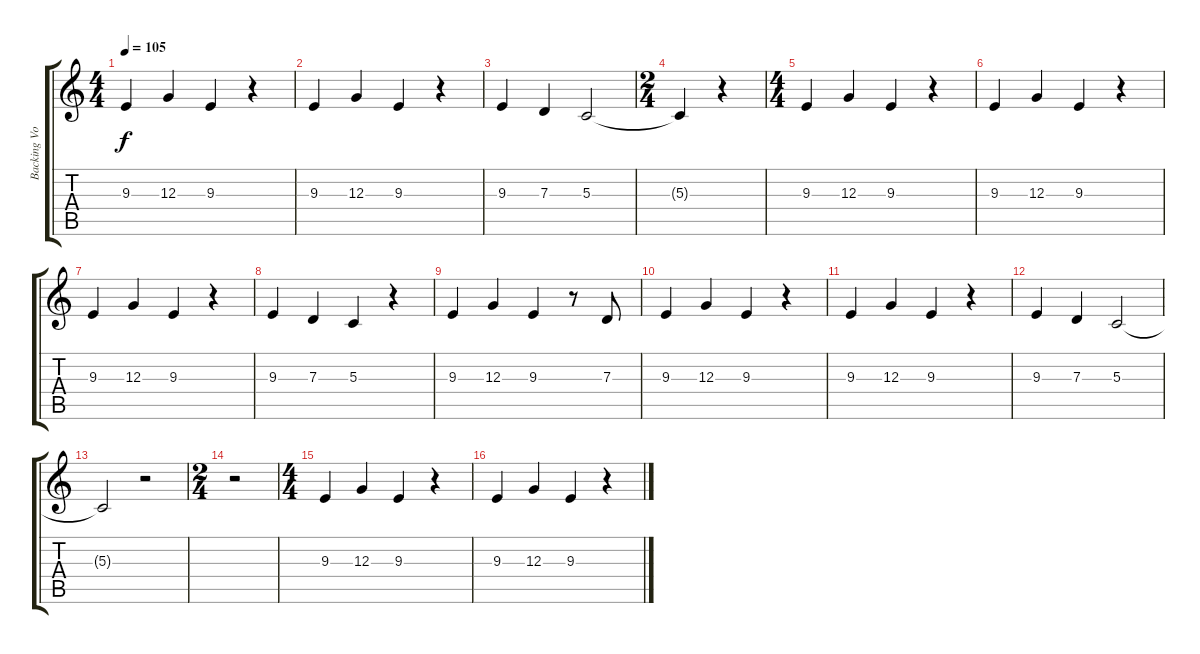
\track ("Backing Vocals" "Backing Vo") {instrument tenorsax}
\staff {score tabs}
\tuning (E4 B3 G3 D3 A2 E2) {hide}
\ts (4 4)
\tempo 105
\clef g2
\ks c
9.3.4{dy f} 12.3.4 9.3.4 r.4 |
9.3.4 12.3.4 9.3.4 r.4 |
9.3.4 7.3.4 5.3.2 |
\ts (2 4)
5.3{t}.4 r.4 |
\ts (4 4)
9.3.4 12.3.4 9.3.4 r.4 |
9.3.4 12.3.4 9.3.4 r.4 |
9.3.4 12.3.4 9.3.4 r.4 |
9.3.4 7.3.4 5.3.4 r.4 |
9.3.4 12.3.4 9.3.4 r.8 7.3.8 |
9.3.4 12.3.4 9.3.4 r.4 |
9.3.4 12.3.4 9.3.4 r.4 |
9.3.4 7.3.4 5.3.2 |
5.3{t}.2 r.2 |
\ts (2 4)
r.2 |
\ts (4 4)
9.3.4 12.3.4 9.3.4 r.4 |
9.3.4 12.3.4 9.3.4 r.4
